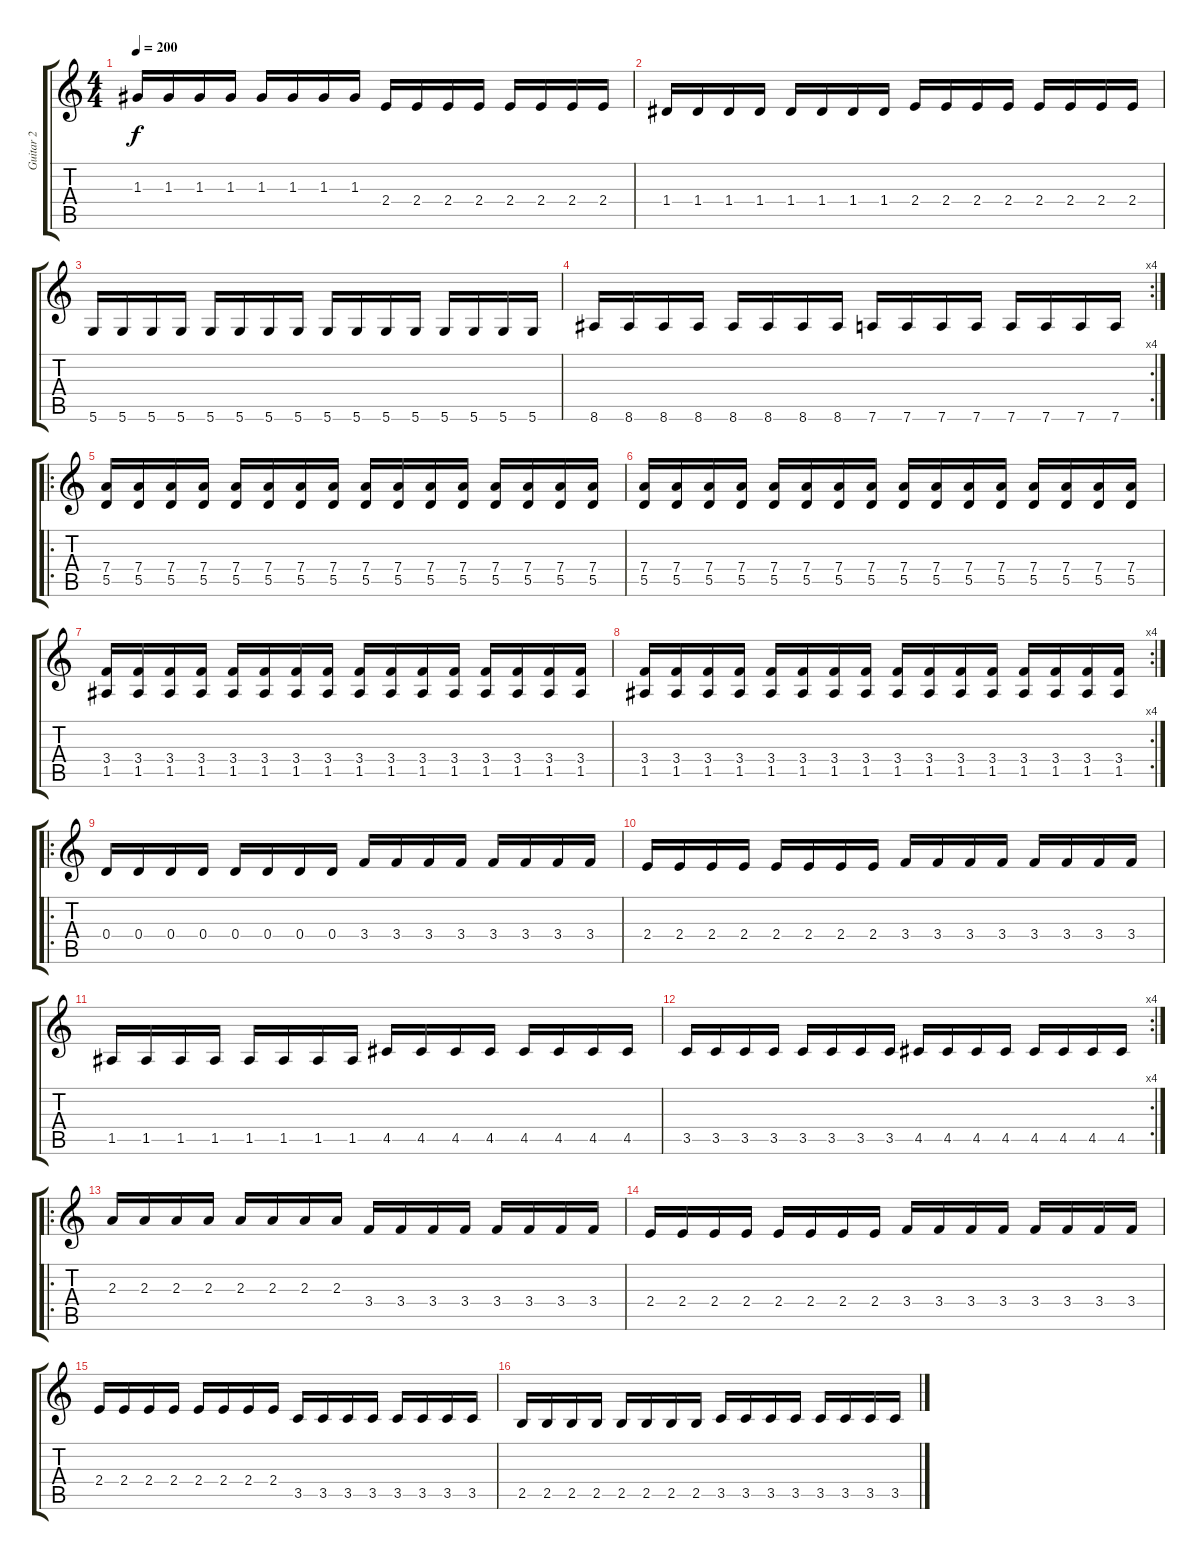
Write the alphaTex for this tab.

\track ("Guitar 2" "Guitar 2") {instrument distortionguitar}
\staff {score tabs}
\tuning (E4 B3 G3 D3 A2 D2) {hide}
\ts (4 4)
\tempo 200
\clef g2
\ks c
1.3.16{dy f} 1.3.16 1.3.16 1.3.16 1.3.16 1.3.16 1.3.16 1.3.16 2.4.16 2.4.16 2.4.16 2.4.16 2.4.16 2.4.16 2.4.16 2.4.16 |
1.4.16 1.4.16 1.4.16 1.4.16 1.4.16 1.4.16 1.4.16 1.4.16 2.4.16 2.4.16 2.4.16 2.4.16 2.4.16 2.4.16 2.4.16 2.4.16 |
5.6.16 5.6.16 5.6.16 5.6.16 5.6.16 5.6.16 5.6.16 5.6.16 5.6.16 5.6.16 5.6.16 5.6.16 5.6.16 5.6.16 5.6.16 5.6.16 |
\rc 4
8.6.16 8.6.16 8.6.16 8.6.16 8.6.16 8.6.16 8.6.16 8.6.16 7.6.16 7.6.16 7.6.16 7.6.16 7.6.16 7.6.16 7.6.16 7.6.16 |
\ro
(7.4 5.5).16 (7.4 5.5).16 (7.4 5.5).16 (7.4 5.5).16 (7.4 5.5).16 (7.4 5.5).16 (7.4 5.5).16 (7.4 5.5).16 (7.4 5.5).16 (7.4 5.5).16 (7.4 5.5).16 (7.4 5.5).16 (7.4 5.5).16 (7.4 5.5).16 (7.4 5.5).16 (7.4 5.5).16 |
(7.4 5.5).16 (7.4 5.5).16 (7.4 5.5).16 (7.4 5.5).16 (7.4 5.5).16 (7.4 5.5).16 (7.4 5.5).16 (7.4 5.5).16 (7.4 5.5).16 (7.4 5.5).16 (7.4 5.5).16 (7.4 5.5).16 (7.4 5.5).16 (7.4 5.5).16 (7.4 5.5).16 (7.4 5.5).16 |
(3.4 1.5).16 (3.4 1.5).16 (3.4 1.5).16 (3.4 1.5).16 (3.4 1.5).16 (3.4 1.5).16 (3.4 1.5).16 (3.4 1.5).16 (3.4 1.5).16 (3.4 1.5).16 (3.4 1.5).16 (3.4 1.5).16 (3.4 1.5).16 (3.4 1.5).16 (3.4 1.5).16 (3.4 1.5).16 |
\rc 4
(3.4 1.5).16 (3.4 1.5).16 (3.4 1.5).16 (3.4 1.5).16 (3.4 1.5).16 (3.4 1.5).16 (3.4 1.5).16 (3.4 1.5).16 (3.4 1.5).16 (3.4 1.5).16 (3.4 1.5).16 (3.4 1.5).16 (3.4 1.5).16 (3.4 1.5).16 (3.4 1.5).16 (3.4 1.5).16 |
\ro
0.4.16 0.4.16 0.4.16 0.4.16 0.4.16 0.4.16 0.4.16 0.4.16 3.4.16 3.4.16 3.4.16 3.4.16 3.4.16 3.4.16 3.4.16 3.4.16 |
2.4.16 2.4.16 2.4.16 2.4.16 2.4.16 2.4.16 2.4.16 2.4.16 3.4.16 3.4.16 3.4.16 3.4.16 3.4.16 3.4.16 3.4.16 3.4.16 |
1.5.16 1.5.16 1.5.16 1.5.16 1.5.16 1.5.16 1.5.16 1.5.16 4.5.16 4.5.16 4.5.16 4.5.16 4.5.16 4.5.16 4.5.16 4.5.16 |
\rc 4
3.5.16 3.5.16 3.5.16 3.5.16 3.5.16 3.5.16 3.5.16 3.5.16 4.5.16 4.5.16 4.5.16 4.5.16 4.5.16 4.5.16 4.5.16 4.5.16 |
\ro
2.3.16 2.3.16 2.3.16 2.3.16 2.3.16 2.3.16 2.3.16 2.3.16 3.4.16 3.4.16 3.4.16 3.4.16 3.4.16 3.4.16 3.4.16 3.4.16 |
2.4.16 2.4.16 2.4.16 2.4.16 2.4.16 2.4.16 2.4.16 2.4.16 3.4.16 3.4.16 3.4.16 3.4.16 3.4.16 3.4.16 3.4.16 3.4.16 |
2.4.16 2.4.16 2.4.16 2.4.16 2.4.16 2.4.16 2.4.16 2.4.16 3.5.16 3.5.16 3.5.16 3.5.16 3.5.16 3.5.16 3.5.16 3.5.16 |
2.5.16 2.5.16 2.5.16 2.5.16 2.5.16 2.5.16 2.5.16 2.5.16 3.5.16 3.5.16 3.5.16 3.5.16 3.5.16 3.5.16 3.5.16 3.5.16
